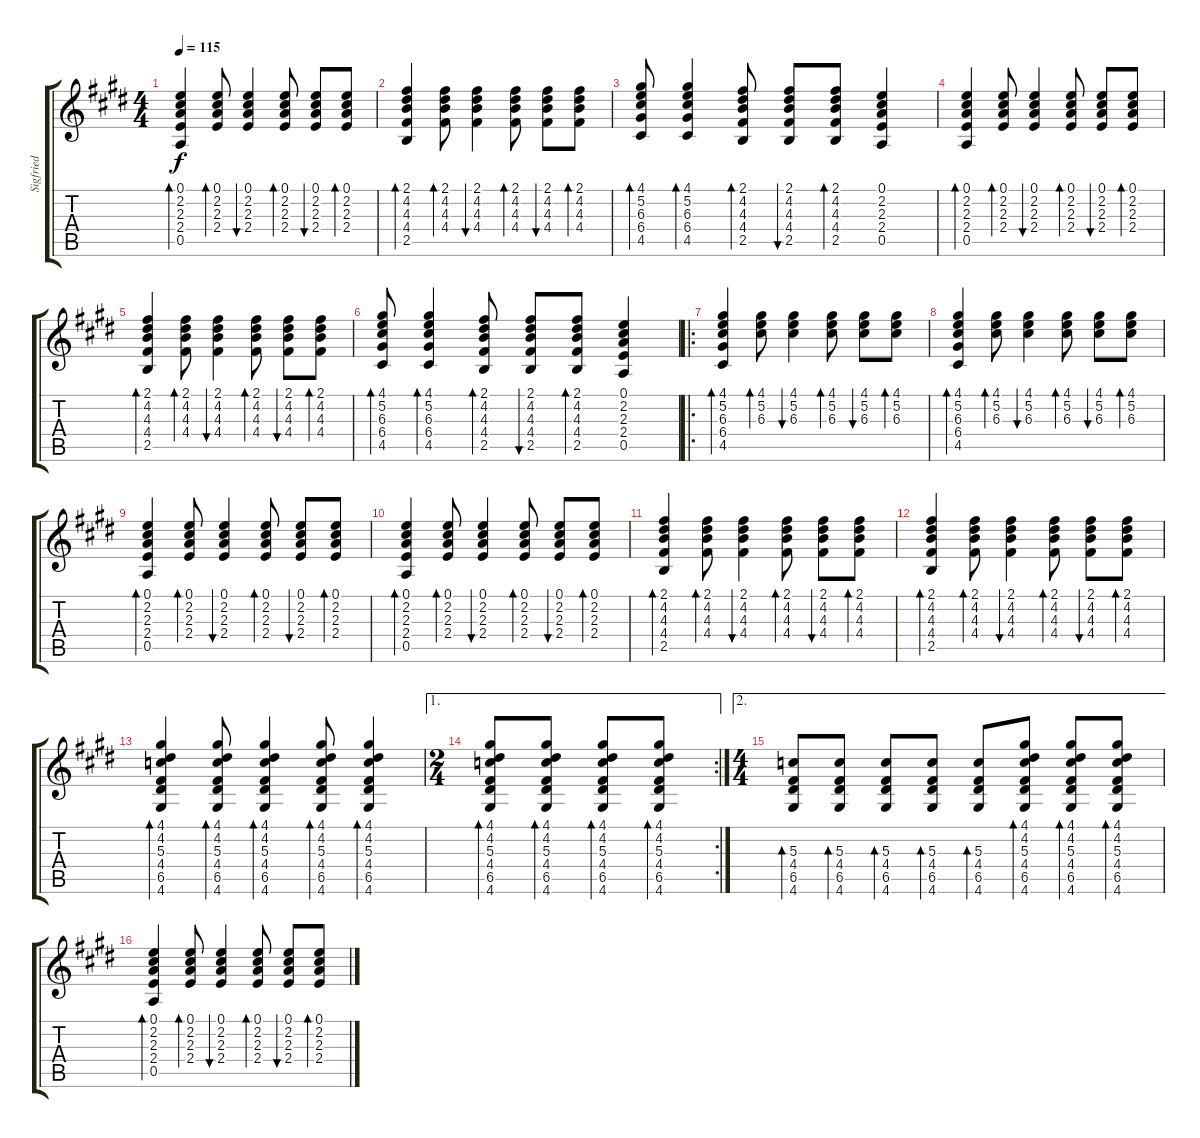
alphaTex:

\track ("Sigfried" "Sigfried") {instrument acousticguitarsteel}
\staff {score tabs}
\tuning (E4 B3 G3 D3 A2 E2) {hide}
\ts (4 4)
\tempo 115
\clef g2
\ks c#minor
(0.1 2.2 2.3 2.4 0.5).4{bd 120 dy f} (0.1 2.2 2.3 2.4).8{bd 120} (0.1 2.2 2.3 2.4).4{bu 120} (0.1 2.2 2.3 2.4).8{bd 120} (0.1 2.2 2.3 2.4).8{bu 120} (0.1 2.2 2.3 2.4).8{bd 120} |
(2.1 4.2 4.3 4.4 2.5).4{bd 120} (2.1 4.2 4.3 4.4).8{bd 120} (2.1 4.2 4.3 4.4).4{bu 120} (2.1 4.2 4.3 4.4).8{bd 120} (2.1 4.2 4.3 4.4).8{bu 120} (2.1 4.2 4.3 4.4).8{bd 120} |
(4.1 5.2 6.3 6.4 4.5).8{bd 120} (4.1 5.2 6.3 6.4 4.5).4{bd 120} (2.1 4.2 4.3 4.4 2.5).8{bd 120} (2.1 4.2 4.3 4.4 2.5).8{bu 120} (2.1 4.2 4.3 4.4 2.5).8{bd 120} (0.1 2.2 2.3 2.4 0.5).4 |
(0.1 2.2 2.3 2.4 0.5).4{bd 120} (0.1 2.2 2.3 2.4).8{bd 120} (0.1 2.2 2.3 2.4).4{bu 120} (0.1 2.2 2.3 2.4).8{bd 120} (0.1 2.2 2.3 2.4).8{bu 120} (0.1 2.2 2.3 2.4).8{bd 120} |
(2.1 4.2 4.3 4.4 2.5).4{bd 120} (2.1 4.2 4.3 4.4).8{bd 120} (2.1 4.2 4.3 4.4).4{bu 120} (2.1 4.2 4.3 4.4).8{bd 120} (2.1 4.2 4.3 4.4).8{bu 120} (2.1 4.2 4.3 4.4).8{bd 120} |
(4.1 5.2 6.3 6.4 4.5).8{bd 120} (4.1 5.2 6.3 6.4 4.5).4{bd 120} (2.1 4.2 4.3 4.4 2.5).8{bd 120} (2.1 4.2 4.3 4.4 2.5).8{bu 120} (2.1 4.2 4.3 4.4 2.5).8{bd 120} (0.1 2.2 2.3 2.4 0.5).4 |
\ro
(4.1 5.2 6.3 6.4 4.5).4{bd 480} (4.1 5.2 6.3).8{bd 120} (4.1 5.2 6.3).4{bu 120} (4.1 5.2 6.3).8{bd 120} (4.1 5.2 6.3).8{bu 120} (4.1 5.2 6.3).8{bd 120} |
(4.1 5.2 6.3 6.4 4.5).4{bd 480} (4.1 5.2 6.3).8{bd 120} (4.1 5.2 6.3).4{bu 120} (4.1 5.2 6.3).8{bd 120} (4.1 5.2 6.3).8{bu 120} (4.1 5.2 6.3).8{bd 120} |
(0.1 2.2 2.3 2.4 0.5).4{bd 120} (0.1 2.2 2.3 2.4).8{bd 120} (0.1 2.2 2.3 2.4).4{bu 120} (0.1 2.2 2.3 2.4).8{bd 120} (0.1 2.2 2.3 2.4).8{bu 120} (0.1 2.2 2.3 2.4).8{bd 120} |
(0.1 2.2 2.3 2.4 0.5).4{bd 120} (0.1 2.2 2.3 2.4).8{bd 120} (0.1 2.2 2.3 2.4).4{bu 120} (0.1 2.2 2.3 2.4).8{bd 120} (0.1 2.2 2.3 2.4).8{bu 120} (0.1 2.2 2.3 2.4).8{bd 120} |
(2.1 4.2 4.3 4.4 2.5).4{bd 120} (2.1 4.2 4.3 4.4).8{bd 120} (2.1 4.2 4.3 4.4).4{bu 120} (2.1 4.2 4.3 4.4).8{bd 120} (2.1 4.2 4.3 4.4).8{bu 120} (2.1 4.2 4.3 4.4).8{bd 120} |
(2.1 4.2 4.3 4.4 2.5).4{bd 120} (2.1 4.2 4.3 4.4).8{bd 120} (2.1 4.2 4.3 4.4).4{bu 120} (2.1 4.2 4.3 4.4).8{bd 120} (2.1 4.2 4.3 4.4).8{bu 120} (2.1 4.2 4.3 4.4).8{bd 120} |
(4.1 4.2 5.3 4.4 6.5 4.6).4{bd 120} (4.1 4.2 5.3 4.4 6.5 4.6).8{bd 120} (4.1 4.2 5.3 4.4 6.5 4.6).4{bd 120} (4.1 4.2 5.3 4.4 6.5 4.6).8{bd 120} (4.1 4.2 5.3 4.4 6.5 4.6).4{bd 120} |
\ae 1
\rc 2
\ts (2 4)
(4.1 4.2 5.3 4.4 6.5 4.6).8{bd 120} (4.1 4.2 5.3 4.4 6.5 4.6).8{bd 120} (4.1 4.2 5.3 4.4 6.5 4.6).8{bd 120} (4.1 4.2 5.3 4.4 6.5 4.6).8{bd 120} |
\ae 2
\ts (4 4)
(5.3 4.4 6.5 4.6).8{bd 120} (5.3 4.4 6.5 4.6).8{bd 120} (5.3 4.4 6.5 4.6).8{bd 120} (5.3 4.4 6.5 4.6).8{bd 120} (5.3 4.4 6.5 4.6).8{bd 120} (4.1 4.2 5.3 4.4 6.5 4.6).8{bd 120} (4.1 4.2 5.3 4.4 6.5 4.6).8{bd 120} (4.1 4.2 5.3 4.4 6.5 4.6).8{bd 120} |
(0.1 2.2 2.3 2.4 0.5).4{bd 120} (0.1 2.2 2.3 2.4).8{bd 120} (0.1 2.2 2.3 2.4).4{bu 120} (0.1 2.2 2.3 2.4).8{bd 120} (0.1 2.2 2.3 2.4).8{bu 120} (0.1 2.2 2.3 2.4).8{bd 120}
